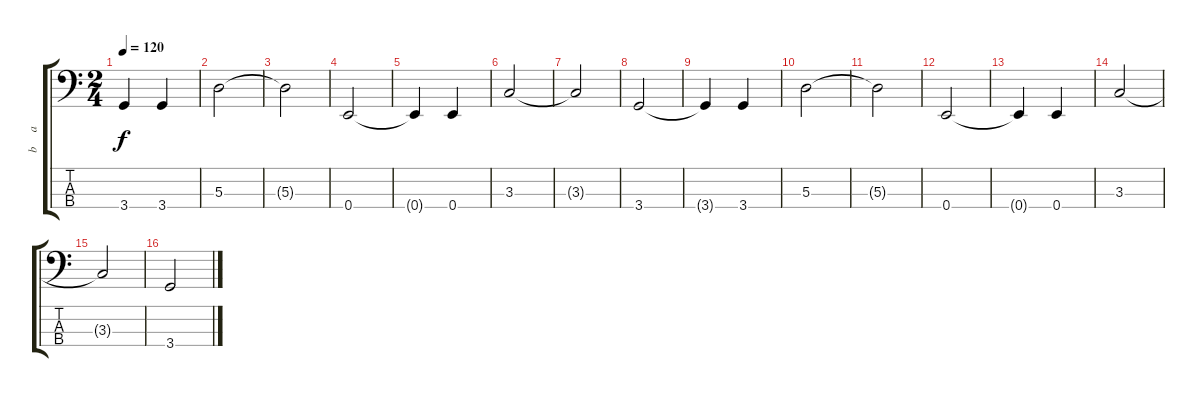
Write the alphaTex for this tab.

\track ("b     a     s    s" "b     a   ") {instrument electricbassfinger}
\staff {score tabs}
\tuning (G2 D2 A1 E1) {hide}
\ts (2 4)
\tempo 120
\clef f4
\ks c
3.4{t}.4{dy f} 3.4.4 |
5.3.2 |
5.3{t}.2 |
0.4.2 |
0.4{t}.4 0.4.4 |
3.3.2 |
3.3{t}.2 |
3.4.2 |
3.4{t}.4 3.4.4 |
5.3.2 |
5.3{t}.2 |
0.4.2 |
0.4{t}.4 0.4.4 |
3.3.2 |
3.3{t}.2 |
3.4.2
